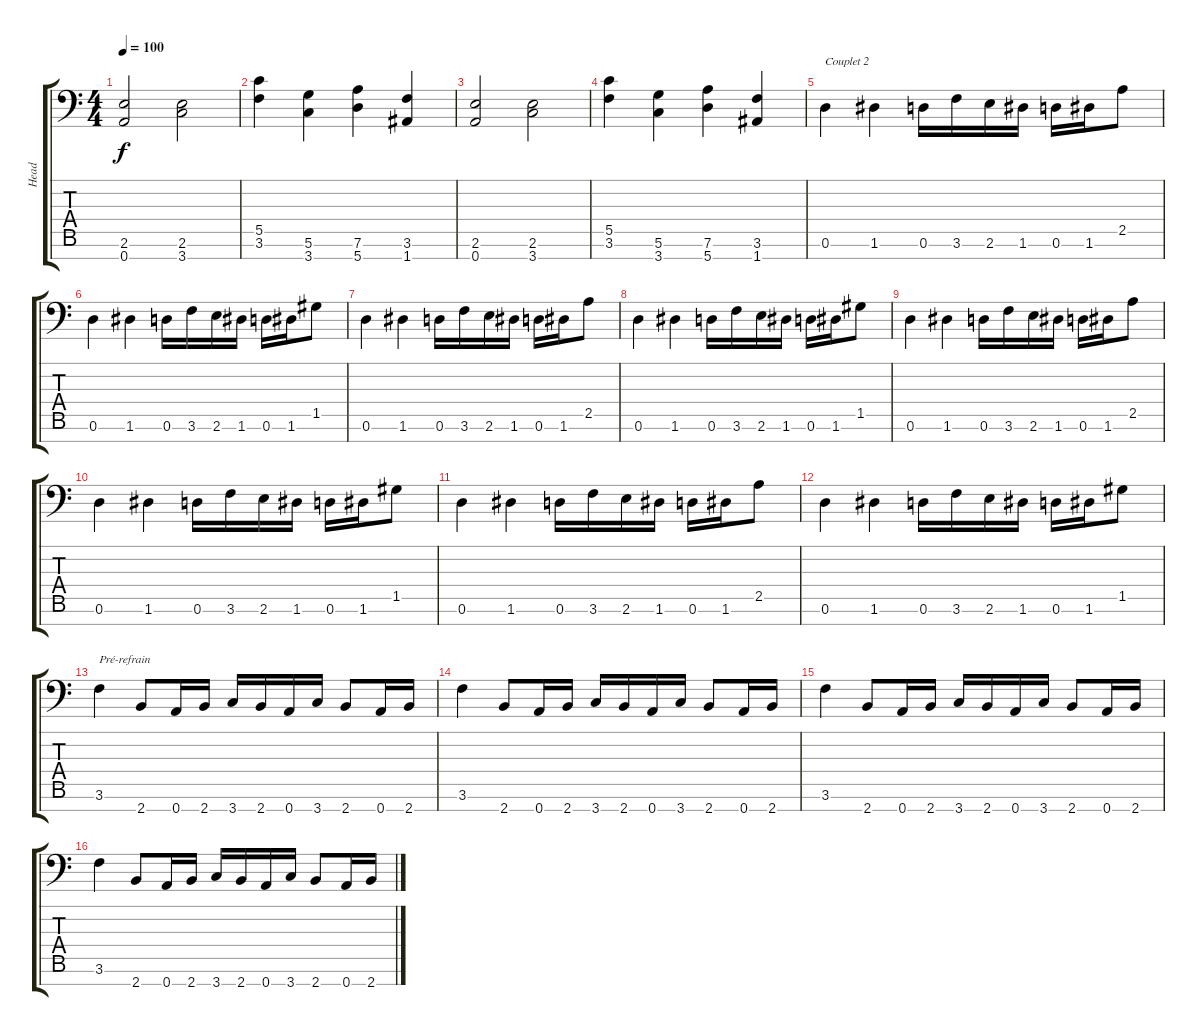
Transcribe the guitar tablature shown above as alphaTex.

\track ("Head" "Head") {instrument overdrivenguitar}
\staff {score tabs}
\tuning (D4 A3 F3 C3 G2 D2 A1) {hide}
\ts (4 4)
\tempo 100
\clef f4
\ks c
(2.6 0.7).2{dy f} (2.6 3.7).2 |
(5.5 3.6).4 (5.6 3.7).4 (7.6 5.7).4 (3.6 1.7).4 |
(2.6 0.7).2 (2.6 3.7).2 |
(5.5 3.6).4 (5.6 3.7).4 (7.6 5.7).4 (3.6 1.7).4 |
0.6.4{txt "Couplet 2"} 1.6.4 0.6.16 3.6.16 2.6.16 1.6.16 0.6.16 1.6.16 2.5.8 |
0.6.4 1.6.4 0.6.16 3.6.16 2.6.16 1.6.16 0.6.16 1.6.16 1.5.8 |
0.6.4 1.6.4 0.6.16 3.6.16 2.6.16 1.6.16 0.6.16 1.6.16 2.5.8 |
0.6.4 1.6.4 0.6.16 3.6.16 2.6.16 1.6.16 0.6.16 1.6.16 1.5.8 |
0.6.4 1.6.4 0.6.16 3.6.16 2.6.16 1.6.16 0.6.16 1.6.16 2.5.8 |
0.6.4 1.6.4 0.6.16 3.6.16 2.6.16 1.6.16 0.6.16 1.6.16 1.5.8 |
0.6.4 1.6.4 0.6.16 3.6.16 2.6.16 1.6.16 0.6.16 1.6.16 2.5.8 |
0.6.4 1.6.4 0.6.16 3.6.16 2.6.16 1.6.16 0.6.16 1.6.16 1.5.8 |
3.6.4{txt "Pré-refrain"} 2.7.8 0.7.16 2.7.16 3.7.16 2.7.16 0.7.16 3.7.16 2.7.8 0.7.16 2.7.16 |
3.6.4 2.7.8 0.7.16 2.7.16 3.7.16 2.7.16 0.7.16 3.7.16 2.7.8 0.7.16 2.7.16 |
3.6.4 2.7.8 0.7.16 2.7.16 3.7.16 2.7.16 0.7.16 3.7.16 2.7.8 0.7.16 2.7.16 |
3.6.4 2.7.8 0.7.16 2.7.16 3.7.16 2.7.16 0.7.16 3.7.16 2.7.8 0.7.16 2.7.16
